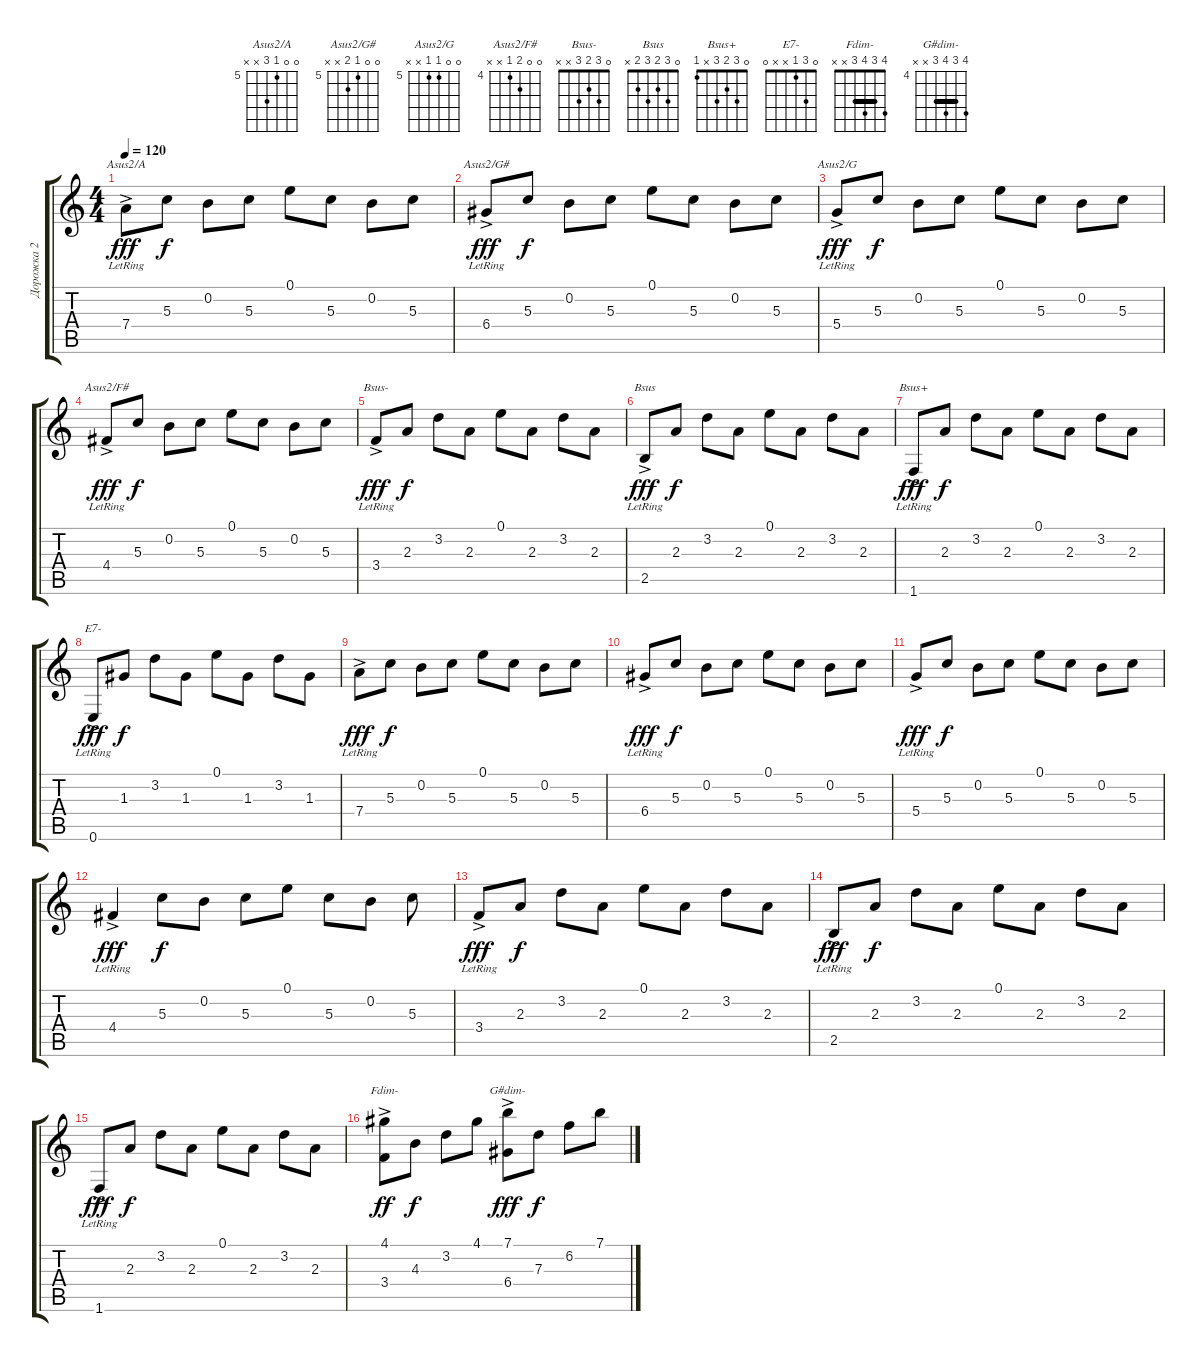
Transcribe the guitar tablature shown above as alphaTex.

\track ("Дорожка 2" "Дорожка 2") {instrument acousticguitarsteel}
\staff {score tabs}
\tuning (E4 B3 G3 D3 A2 E2) {hide}
\chord ("Asus2/A" 0 0 5 7 x x) {firstfret 5}
\chord ("Asus2/G#" 0 0 5 6 x x) {firstfret 5}
\chord ("Asus2/G" 0 0 5 5 x x) {firstfret 5}
\chord ("Asus2/F#" 0 0 5 4 x x) {firstfret 4}
\chord ("Bsus-" 0 3 2 3 x x)
\chord ("Bsus" 0 3 2 3 2 x)
\chord ("Bsus+" 0 3 2 3 x 1)
\chord ("E7-" 0 3 1 x x 0)
\chord ("Fdim-" 4 3 4 3 x x) {barre 3}
\chord ("G#dim-" 7 6 7 6 x x) {firstfret 4 barre 6}
\ts (4 4)
\tempo 120
\clef g2
\ks c
7.4{ac lr}.8{ch "Asus2/A" dy fff instrument acousticguitarsteel} 5.3.8{dy f} 0.2.8 5.3.8 0.1.8 5.3.8 0.2.8 5.3.8 |
6.4{ac lr}.8{ch "Asus2/G#" dy fff} 5.3.8{dy f} 0.2.8 5.3.8 0.1.8 5.3.8 0.2.8 5.3.8 |
5.4{ac lr}.8{ch "Asus2/G" dy fff} 5.3.8{dy f} 0.2.8 5.3.8 0.1.8 5.3.8 0.2.8 5.3.8 |
4.4{ac lr}.8{ch "Asus2/F#" dy fff} 5.3.8{dy f} 0.2.8 5.3.8 0.1.8 5.3.8 0.2.8 5.3.8 |
3.4{ac lr}.8{ch "Bsus-" dy fff} 2.3.8{dy f} 3.2.8 2.3.8 0.1.8 2.3.8 3.2.8 2.3.8 |
2.5{ac lr}.8{ch "Bsus" dy fff} 2.3.8{dy f} 3.2.8 2.3.8 0.1.8 2.3.8 3.2.8 2.3.8 |
1.6{ac lr}.8{ch "Bsus+" dy fff} 2.3.8{dy f} 3.2.8 2.3.8 0.1.8 2.3.8 3.2.8 2.3.8 |
0.6{ac lr}.8{ch "E7-" dy fff} 1.3.8{dy f} 3.2.8 1.3.8 0.1.8 1.3.8 3.2.8 1.3.8 |
7.4{ac lr}.8{dy fff} 5.3.8{dy f} 0.2.8 5.3.8 0.1.8 5.3.8 0.2.8 5.3.8 |
6.4{ac lr}.8{dy fff} 5.3.8{dy f} 0.2.8 5.3.8 0.1.8 5.3.8 0.2.8 5.3.8 |
5.4{ac lr}.8{dy fff} 5.3.8{dy f} 0.2.8 5.3.8 0.1.8 5.3.8 0.2.8 5.3.8 |
4.4{ac lr}.4{dy fff} 5.3.8{dy f} 0.2.8 5.3.8 0.1.8 5.3.8 0.2.8 5.3.8 |
3.4{ac lr}.8{dy fff} 2.3.8{dy f} 3.2.8 2.3.8 0.1.8 2.3.8 3.2.8 2.3.8 |
2.5{ac lr}.8{dy fff} 2.3.8{dy f} 3.2.8 2.3.8 0.1.8 2.3.8 3.2.8 2.3.8 |
1.6{ac lr}.8{dy fff} 2.3.8{dy f} 3.2.8 2.3.8 0.1.8 2.3.8 3.2.8 2.3.8 |
(4.1 3.4{ac}).8{ch "Fdim-" dy ff} 4.3.8{dy f} 3.2.8 4.1.8 (7.1 6.4{ac}).8{ch "G#dim-" dy fff} 7.3.8{dy f} 6.2.8 7.1.8
